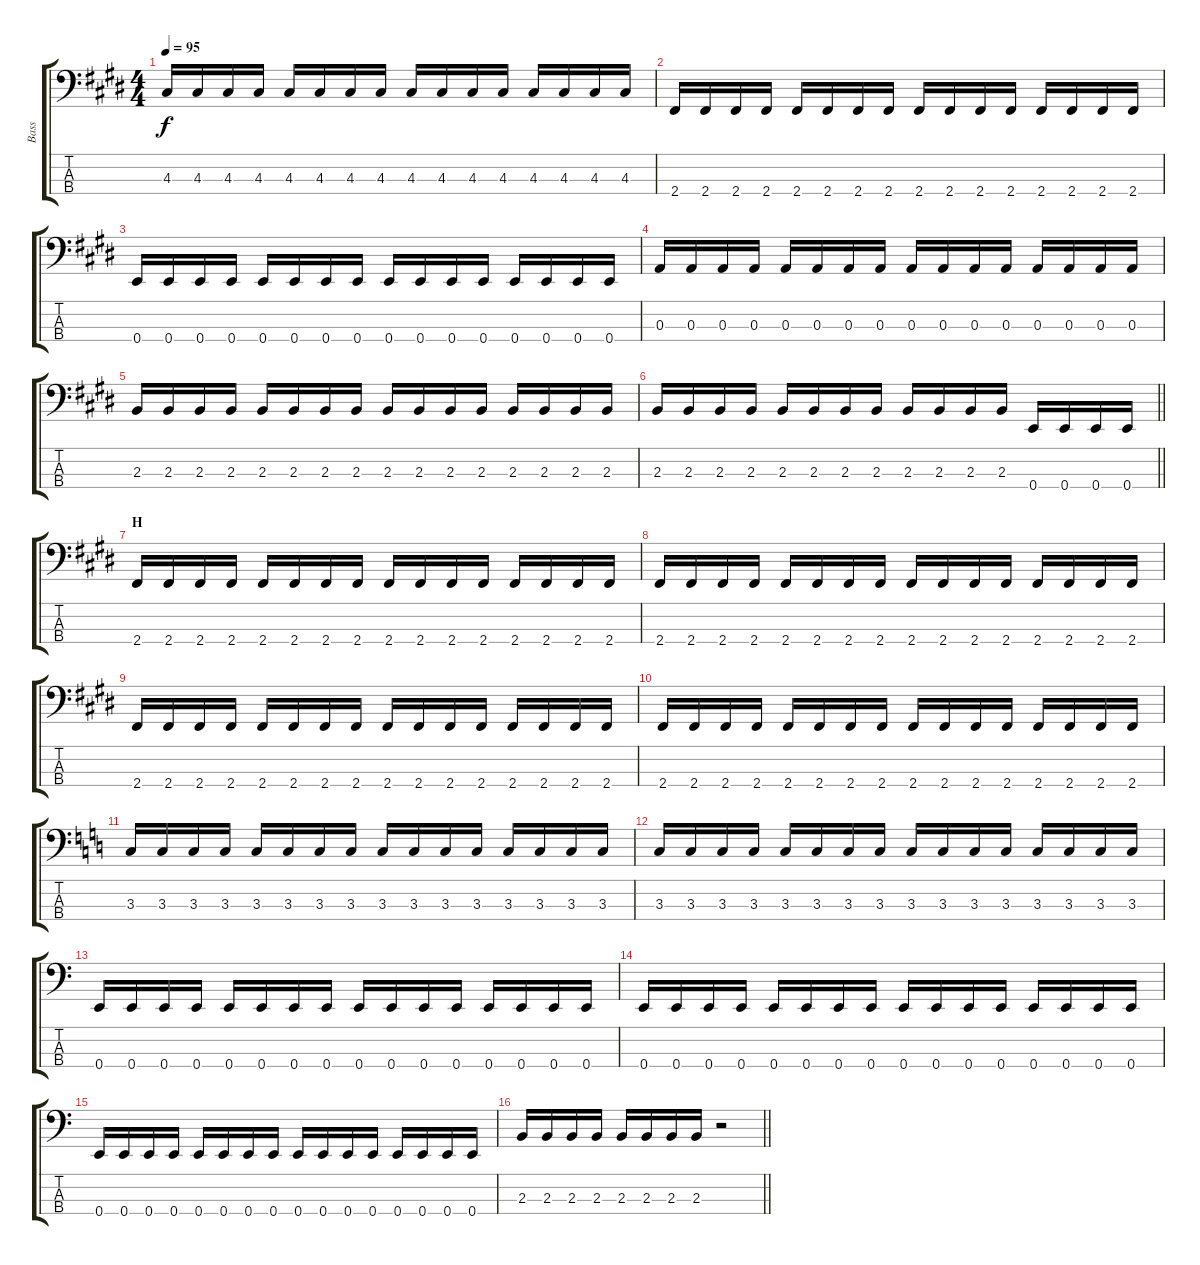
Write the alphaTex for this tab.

\track ("Bass" "Bass") {instrument electricbassfinger}
\staff {score tabs}
\tuning (G2 D2 A1 E1) {hide}
\ts (4 4)
\tempo 95
\clef f4
\ks e
4.3.16{dy f} 4.3.16 4.3.16 4.3.16 4.3.16 4.3.16 4.3.16 4.3.16 4.3.16 4.3.16 4.3.16 4.3.16 4.3.16 4.3.16 4.3.16 4.3.16 |
2.4.16 2.4.16 2.4.16 2.4.16 2.4.16 2.4.16 2.4.16 2.4.16 2.4.16 2.4.16 2.4.16 2.4.16 2.4.16 2.4.16 2.4.16 2.4.16 |
0.4.16 0.4.16 0.4.16 0.4.16 0.4.16 0.4.16 0.4.16 0.4.16 0.4.16 0.4.16 0.4.16 0.4.16 0.4.16 0.4.16 0.4.16 0.4.16 |
0.3.16 0.3.16 0.3.16 0.3.16 0.3.16 0.3.16 0.3.16 0.3.16 0.3.16 0.3.16 0.3.16 0.3.16 0.3.16 0.3.16 0.3.16 0.3.16 |
2.3.16 2.3.16 2.3.16 2.3.16 2.3.16 2.3.16 2.3.16 2.3.16 2.3.16 2.3.16 2.3.16 2.3.16 2.3.16 2.3.16 2.3.16 2.3.16 |
\barLineRight lightlight
2.3.16 2.3.16 2.3.16 2.3.16 2.3.16 2.3.16 2.3.16 2.3.16 2.3.16 2.3.16 2.3.16 2.3.16 0.4.16 0.4.16 0.4.16 0.4.16 |
\section ("" "H")
2.4.16 2.4.16 2.4.16 2.4.16 2.4.16 2.4.16 2.4.16 2.4.16 2.4.16 2.4.16 2.4.16 2.4.16 2.4.16 2.4.16 2.4.16 2.4.16 |
2.4.16 2.4.16 2.4.16 2.4.16 2.4.16 2.4.16 2.4.16 2.4.16 2.4.16 2.4.16 2.4.16 2.4.16 2.4.16 2.4.16 2.4.16 2.4.16 |
2.4.16 2.4.16 2.4.16 2.4.16 2.4.16 2.4.16 2.4.16 2.4.16 2.4.16 2.4.16 2.4.16 2.4.16 2.4.16 2.4.16 2.4.16 2.4.16 |
2.4.16 2.4.16 2.4.16 2.4.16 2.4.16 2.4.16 2.4.16 2.4.16 2.4.16 2.4.16 2.4.16 2.4.16 2.4.16 2.4.16 2.4.16 2.4.16 |
\ks c
3.3.16 3.3.16 3.3.16 3.3.16 3.3.16 3.3.16 3.3.16 3.3.16 3.3.16 3.3.16 3.3.16 3.3.16 3.3.16 3.3.16 3.3.16 3.3.16 |
3.3.16 3.3.16 3.3.16 3.3.16 3.3.16 3.3.16 3.3.16 3.3.16 3.3.16 3.3.16 3.3.16 3.3.16 3.3.16 3.3.16 3.3.16 3.3.16 |
0.4.16 0.4.16 0.4.16 0.4.16 0.4.16 0.4.16 0.4.16 0.4.16 0.4.16 0.4.16 0.4.16 0.4.16 0.4.16 0.4.16 0.4.16 0.4.16 |
0.4.16 0.4.16 0.4.16 0.4.16 0.4.16 0.4.16 0.4.16 0.4.16 0.4.16 0.4.16 0.4.16 0.4.16 0.4.16 0.4.16 0.4.16 0.4.16 |
0.4.16 0.4.16 0.4.16 0.4.16 0.4.16 0.4.16 0.4.16 0.4.16 0.4.16 0.4.16 0.4.16 0.4.16 0.4.16 0.4.16 0.4.16 0.4.16 |
\barLineRight lightlight
2.3.16 2.3.16 2.3.16 2.3.16 2.3.16 2.3.16 2.3.16 2.3.16 r.2
